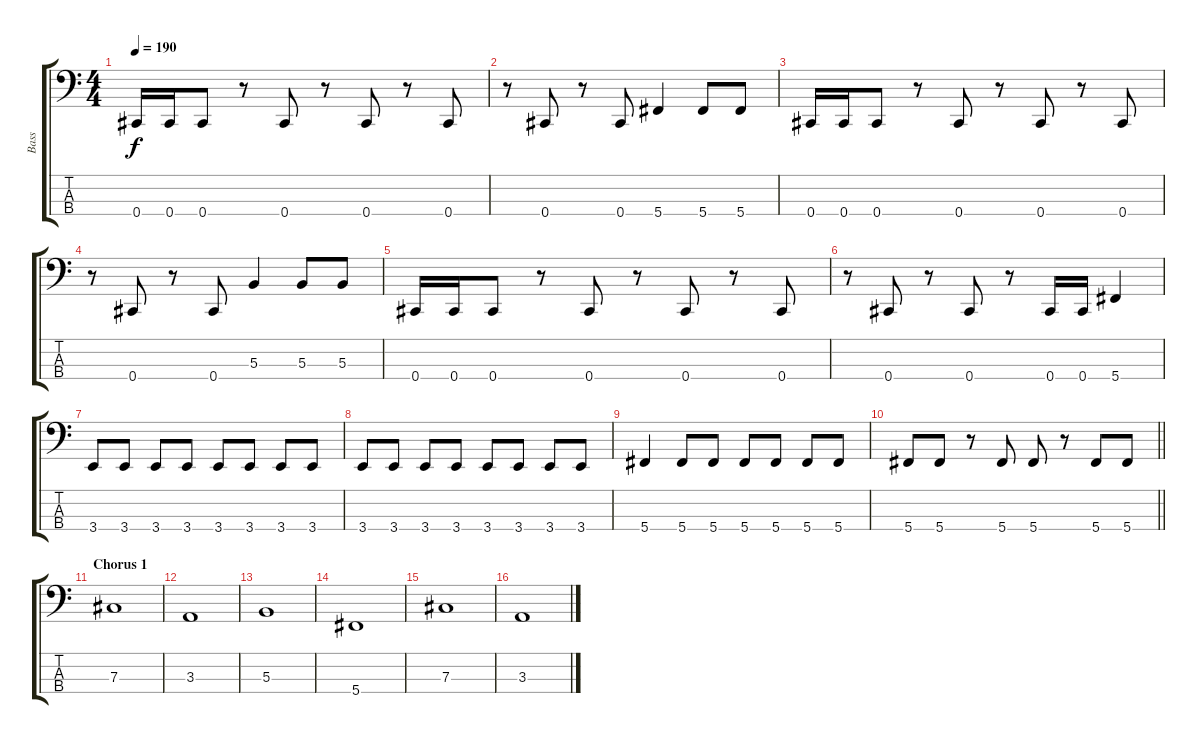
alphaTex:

\track ("Bass" "Bass") {instrument electricbassfinger}
\staff {score tabs}
\tuning (E2 B1 Gb1 Db1) {hide}
\ts (4 4)
\tempo 190
\clef f4
\ks c
0.4.16{dy f} 0.4.16 0.4.8 r.8 0.4.8 r.8 0.4.8 r.8 0.4.8 |
r.8 0.4.8 r.8 0.4.8 5.4.4 5.4.8 5.4.8 |
0.4.16 0.4.16 0.4.8 r.8 0.4.8 r.8 0.4.8 r.8 0.4.8 |
r.8 0.4.8 r.8 0.4.8 5.3.4 5.3.8 5.3.8 |
0.4.16 0.4.16 0.4.8 r.8 0.4.8 r.8 0.4.8 r.8 0.4.8 |
r.8 0.4.8 r.8 0.4.8 r.8 0.4.16 0.4.16 5.4.4 |
3.4.8 3.4.8 3.4.8 3.4.8 3.4.8 3.4.8 3.4.8 3.4.8 |
3.4.8 3.4.8 3.4.8 3.4.8 3.4.8 3.4.8 3.4.8 3.4.8 |
5.4.4 5.4.8 5.4.8 5.4.8 5.4.8 5.4.8 5.4.8 |
\barLineRight lightlight
5.4.8 5.4.8 r.8 5.4.8 5.4.8 r.8 5.4.8 5.4.8 |
\section ("" "Chorus 1")
7.3.1 |
3.3.1 |
5.3.1 |
5.4.1 |
7.3.1 |
3.3.1
